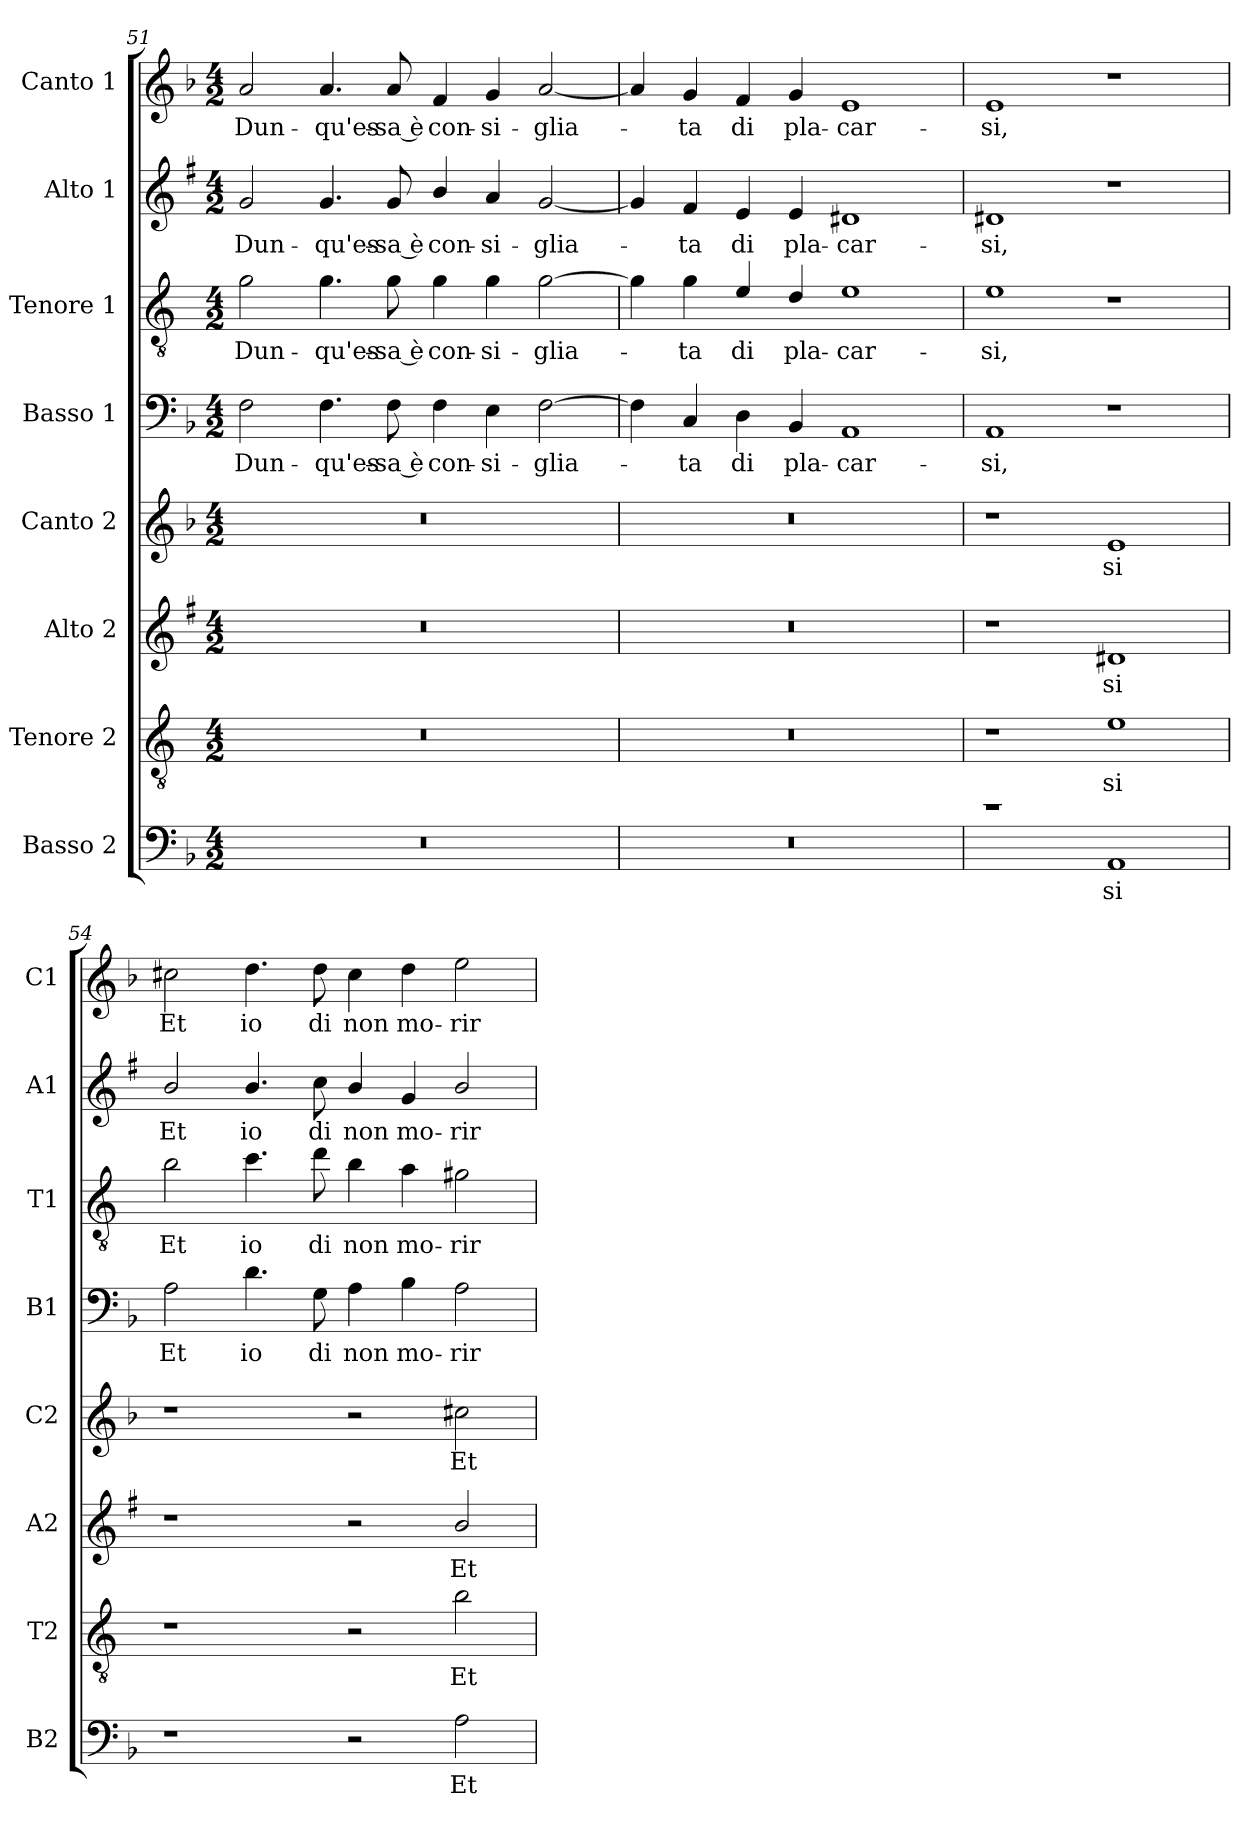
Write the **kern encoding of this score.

**kern	**text	**kern	**text	**kern	**text	**kern	**text	**kern	**text	**kern	**text	**kern	**text	**kern	**text
*part8	*part8	*part7	*part7	*part6	*part6	*part5	*part5	*part4	*part4	*part3	*part3	*part2	*part2	*part1	*part1
*staff8	*staff8	*staff7	*staff7	*staff6	*staff6	*staff5	*staff5	*staff4	*staff4	*staff3	*staff3	*staff2	*staff2	*staff1	*staff1
*I"Basso 2	*	*I"Tenore 2	*	*I"Alto 2	*	*I"Canto 2	*	*I"Basso 1	*	*I"Tenore 1	*	*I"Alto 1	*	*I"Canto 1	*
*I'B2	*	*I'T2	*	*I'A2	*	*I'C2	*	*I'B1	*	*I'T1	*	*I'A1	*	*I'C1	*
!!LO:PB:g=z
*clefF4	*	*clefGv2	*	*clefG2	*	*clefG2	*	*clefF4	*	*clefGv2	*	*clefG2	*	*clefG2	*
*	*	*ITrd4c7	*	*ITrd1c2	*	*	*	*	*	*ITrd4c7	*	*ITrd1c2	*	*	*
*k[b-]	*	*k[b-]	*	*k[b-]	*	*k[b-]	*	*k[b-]	*	*k[b-]	*	*k[b-]	*	*k[b-]	*
*F:	*	*F:	*	*F:	*	*F:	*	*F:	*	*F:	*	*F:	*	*F:	*
*M4/2	*	*M4/2	*	*M4/2	*	*M4/2	*	*M4/2	*	*M4/2	*	*M4/2	*	*M4/2	*
=51	=51	=51	=51	=51	=51	=51	=51	=51	=51	=51	=51	=51	=51	=51	=51
!	!	!	!	!	!	!	!	!	!LO:LY:b	!	!LO:LY:b	!	!LO:LY:b	!	!LO:LY:b
0r	.	0r	.	0r	.	0r	.	2F\	Dun-	2c\	Dun-	2f/	Dun-	2a/	Dun-
!	!	!	!	!	!	!	!	!	!LO:LY:b	!	!LO:LY:b	!	!LO:LY:b	!	!LO:LY:b
.	.	.	.	.	.	.	.	4.F\	-qu'es-	4.c\	-qu'es-	4.f/	-qu'es-	4.a/	-qu'es-
!	!	!	!	!	!	!	!	!	!LO:LY:b	!	!LO:LY:b	!	!LO:LY:b	!	!LO:LY:b
.	.	.	.	.	.	.	.	8F\	-sa è	8c\	-sa è	8f/	-sa è	8a/	-sa è
!	!	!	!	!	!	!	!	!	!LO:LY:b	!	!LO:LY:b	!	!LO:LY:b	!	!LO:LY:b
.	.	.	.	.	.	.	.	4F\	con-	4c\	con-	4a/	con-	4f/	con-
!	!	!	!	!	!	!	!	!	!LO:LY:b	!	!LO:LY:b	!	!LO:LY:b	!	!LO:LY:b
.	.	.	.	.	.	.	.	4E\	-si-	4c\	-si-	4g/	-si-	4g/	-si-
!	!	!	!	!	!	!	!	!	!LO:LY:b	!	!LO:LY:b	!	!LO:LY:b	!	!LO:LY:b
.	.	.	.	.	.	.	.	[2F\	-glia-	[2c\	-glia-	[2f/	-glia-	[2a/	-glia-
=52	=52	=52	=52	=52	=52	=52	=52	=52	=52	=52	=52	=52	=52	=52	=52
0r	.	0r	.	0r	.	0r	.	4F\]	.	4c\]	.	4f/]	.	4a/]	.
!	!	!	!	!	!	!	!	!	!LO:LY:b	!	!LO:LY:b	!	!LO:LY:b	!	!LO:LY:b
.	.	.	.	.	.	.	.	4C/	-ta	4c\	-ta	4e/	-ta	4g/	-ta
!	!	!	!	!	!	!	!	!	!LO:LY:b	!	!LO:LY:b	!	!LO:LY:b	!	!LO:LY:b
.	.	.	.	.	.	.	.	4D\	di	4A/	di	4d/	di	4f/	di
!	!	!	!	!	!	!	!	!	!LO:LY:b	!	!LO:LY:b	!	!LO:LY:b	!	!LO:LY:b
.	.	.	.	.	.	.	.	4BB-/	pla-	4G/	pla-	4d/	pla-	4g/	pla-
!	!	!	!	!	!	!	!	!	!LO:LY:b	!	!LO:LY:b	!	!LO:LY:b	!	!LO:LY:b
.	.	.	.	.	.	.	.	1AA	-car-	1A	-car-	1c#X	-car-	1e	-car-
=53	=53	=53	=53	=53	=53	=53	=53	=53	=53	=53	=53	=53	=53	=53	=53
!	!	!	!	!	!	!	!	!	!LO:LY:b	!	!LO:LY:b	!	!LO:LY:b	!	!LO:LY:b
1rf	.	1r	.	1r	.	1r	.	1AA	-si,	1A	-si,	1c#X	-si,	1e	-si,
!	!LO:LY:b	!	!LO:LY:b	!	!LO:LY:b	!	!LO:LY:b	!	!	!	!	!	!	!	!
1AA	si	1A	si	1c#X	si	1e	si	1r	.	1r	.	1r	.	1r	.
=54	=54	=54	=54	=54	=54	=54	=54	=54	=54	=54	=54	=54	=54	=54	=54
!	!	!	!	!	!	!	!	!	!LO:LY:b	!	!LO:LY:b	!	!LO:LY:b	!	!LO:LY:b
1r	.	1r	.	1r	.	1r	.	2A\	Et	2e\	Et	2a/	Et	2cc#X\	Et
!	!	!	!	!	!	!	!	!	!LO:LY:b	!	!LO:LY:b	!	!LO:LY:b	!	!LO:LY:b
.	.	.	.	.	.	.	.	4.d\	io	4.f\	io	4.a/	io	4.dd\	io
!	!	!	!	!	!	!	!	!	!LO:LY:b	!	!LO:LY:b	!	!LO:LY:b	!	!LO:LY:b
.	.	.	.	.	.	.	.	8G\	di	8g\	di	8b-\	di	8dd\	di
!	!	!	!	!	!	!	!	!	!LO:LY:b	!	!LO:LY:b	!	!LO:LY:b	!	!LO:LY:b
2r	.	2r	.	2r	.	2r	.	4A\	non	4e\	non	4a/	non	4cc#\	non
!	!	!	!	!	!	!	!	!	!LO:LY:b	!	!LO:LY:b	!	!LO:LY:b	!	!LO:LY:b
.	.	.	.	.	.	.	.	4B-\	mo-	4d\	mo-	4f/	mo-	4dd\	mo-
!	!LO:LY:b	!	!LO:LY:b	!	!LO:LY:b	!	!LO:LY:b	!	!LO:LY:b	!	!LO:LY:b	!	!LO:LY:b	!	!LO:LY:b
2A\	Et	2e\	Et	2a/	Et	2cc#X\	Et	2A\	-rir	2c#X\	-rir	2a/	-rir	2ee\	-rir
=	=	=	=	=	=	=	=	=	=	=	=	=	=	=	=
*-	*-	*-	*-	*-	*-	*-	*-	*-	*-	*-	*-	*-	*-	*-	*-
